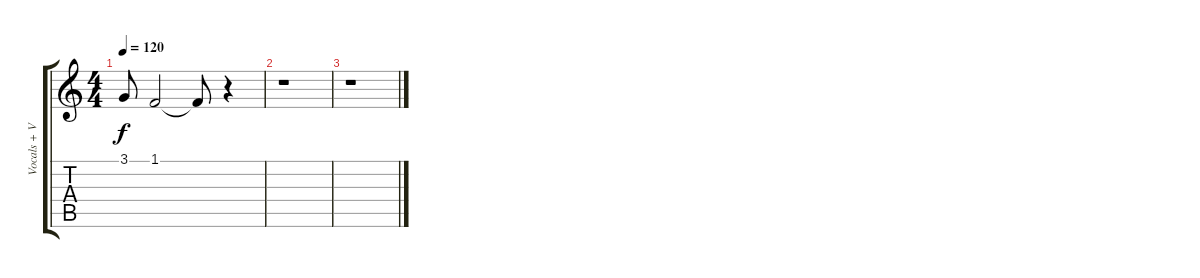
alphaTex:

\track ("Vocals + Vibraphone" "Vocals + V") {instrument tangoaccordion}
\staff {score tabs}
\tuning (E4 B3 G3 D3 A2 E2) {hide}
\ts (4 4)
\tempo 120
\clef g2
\ks c
3.1{t}.8{dy f} 1.1.2 1.1{t}.8 r.4 |
r.1 |
r.1
